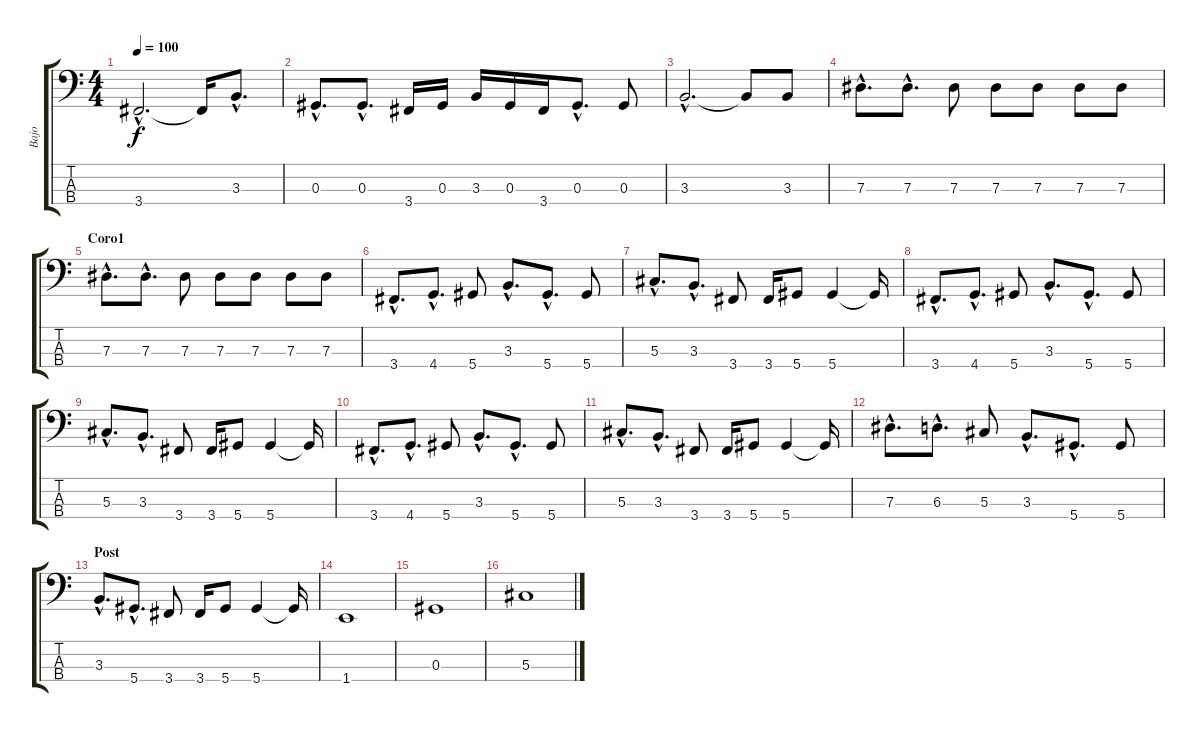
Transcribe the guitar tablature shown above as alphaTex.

\track ("Bajo" "Bajo") {instrument electricbassfinger}
\staff {score tabs}
\tuning (Gb2 Db2 Ab1 Eb1) {hide}
\ts (4 4)
\tempo 100
\clef f4
\ks c
3.4{hac}.2{d dy f} 3.4{t}.16 3.3{hac}.8{d} |
0.3{hac}.8{d} 0.3{hac}.8{d} 3.4.16 0.3.16 3.3.16 0.3.16 3.4.16 0.3{hac}.8{d} 0.3.8 |
3.3{hac}.2{d} 3.3{t}.8 3.3.8 |
7.3{hac}.8{d} 7.3{hac}.8{d} 7.3.8 7.3.8 7.3.8 7.3.8 7.3.8 |
\section ("" "Coro1")
7.3{hac}.8{d} 7.3{hac}.8{d} 7.3.8 7.3.8 7.3.8 7.3.8 7.3.8 |
3.4{hac}.8{d} 4.4{hac}.8{d} 5.4.8 3.3{hac}.8{d} 5.4{hac}.8{d} 5.4.8 |
5.3{hac}.8{d} 3.3{hac}.8{d} 3.4.8 3.4.16 5.4.8 5.4.4 5.4{t}.16 |
3.4{hac}.8{d} 4.4{hac}.8{d} 5.4.8 3.3{hac}.8{d} 5.4{hac}.8{d} 5.4.8 |
5.3{hac}.8{d} 3.3{hac}.8{d} 3.4.8 3.4.16 5.4.8 5.4.4 5.4{t}.16 |
3.4{hac}.8{d} 4.4{hac}.8{d} 5.4.8 3.3{hac}.8{d} 5.4{hac}.8{d} 5.4.8 |
5.3{hac}.8{d} 3.3{hac}.8{d} 3.4.8 3.4.16 5.4.8 5.4.4 5.4{t}.16 |
7.3{hac}.8{d} 6.3{hac}.8{d} 5.3.8 3.3{hac}.8{d} 5.4{hac}.8{d} 5.4.8 |
\section ("" "Post")
3.3{hac}.8{d} 5.4{hac}.8{d} 3.4.8 3.4.16 5.4.8 5.4.4 5.4{t}.16 |
1.4.1 |
0.3.1 |
5.3.1
